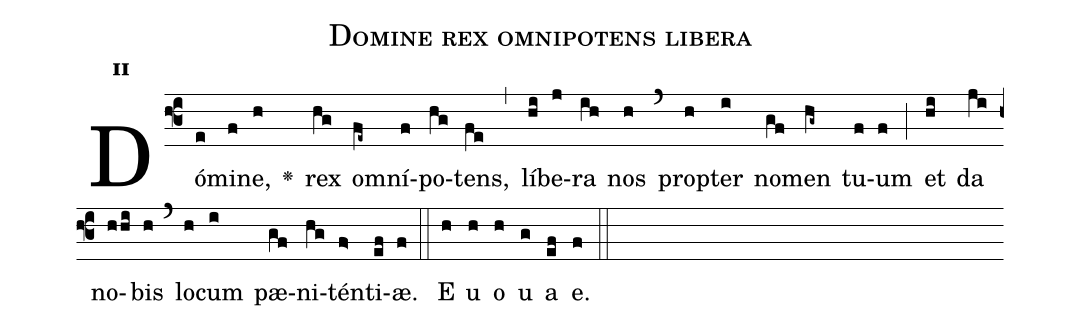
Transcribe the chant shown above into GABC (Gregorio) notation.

name:Domine rex omnipotens libera;
office-part:Antiphona;
mode:2;
%%
initial-style: 1;
name: Domine rex omnipotens libera
book: Antiphonae & Responsoria/Tomus II, p. 45;
occasion: Hebdomada III Quadragesimae Dominica;
office-part: Vesperae II Ant 1;
user-notes: ;
commentary: ;
annotation: 2d;
centering-scheme: english;
fontsize: 12;
font: OFLSortsMillGoudy;
height: 11;
width: 4.5;
%%
(f3)Dó(e)mi(f)ne,(h) <v>\greheightstar</v>() rex(hg) om(fe~)ní(f)po(hg)tens,(fe) (,) lí(hi)be(j)ra(ih) nos(h) (`) prop(h)ter(i) no(gf)men(hg~) tu(f)um(f) (;) et(hi) da(ji) no(hhi)bis(h) (`) lo(h)cum(i) pæ(gf)ni(hg)tén(f>)ti(ef)æ.(f) (::)
E(h) u(h) o(h) u(g) a(ef) e.(f) (::)
